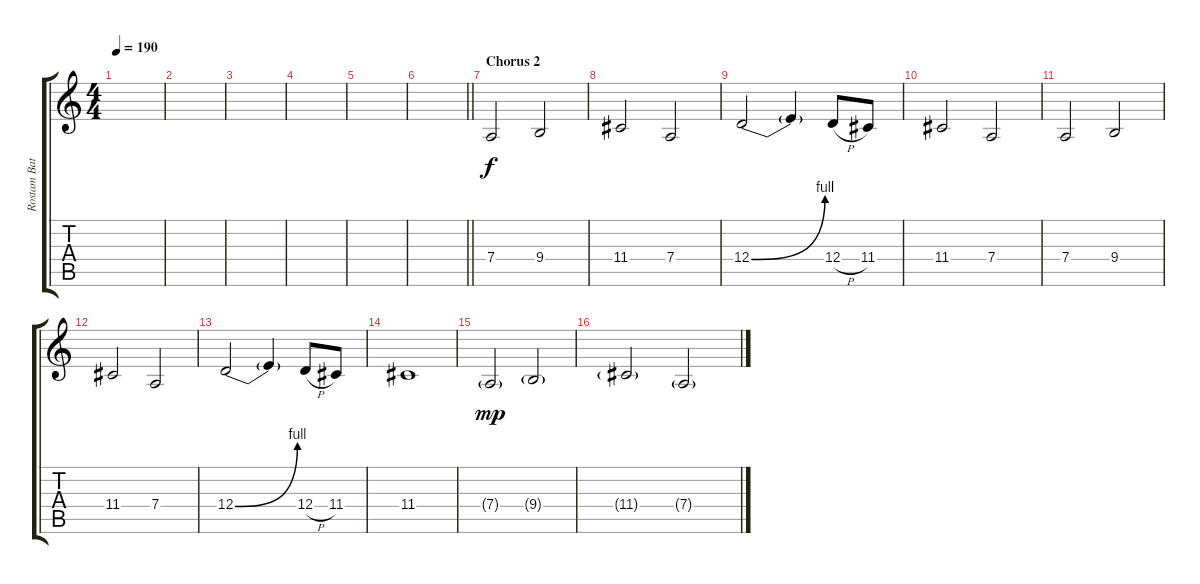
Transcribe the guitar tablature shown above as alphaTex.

\track ("Rostam Batmanglij  - Keyboard" "Rostam Bat") {instrument whistle}
\staff {score tabs}
\tuning (E4 B3 G3 D3 A2 E2) {hide}
\ts (4 4)
\tempo 190
\clef g2
\ks c
|
|
|
|
|
\barLineRight lightlight
|
\section ("" "Chorus 2")
7.4.2 9.4.2 |
11.4.2 7.4.2 |
12.4{be (bend 0 0 60 4)}.2 12.4{t}.4 12.4{h}.8 11.4.8 |
11.4.2 7.4.2 |
7.4.2 9.4.2 |
11.4.2 7.4.2 |
12.4{be (bend 0 0 60 4)}.2 12.4{t}.4 12.4{h}.8 11.4.8 |
11.4.1 |
7.4{g}.2{dy mp} 9.4{g}.2 |
11.4{g}.2 7.4{g}.2
